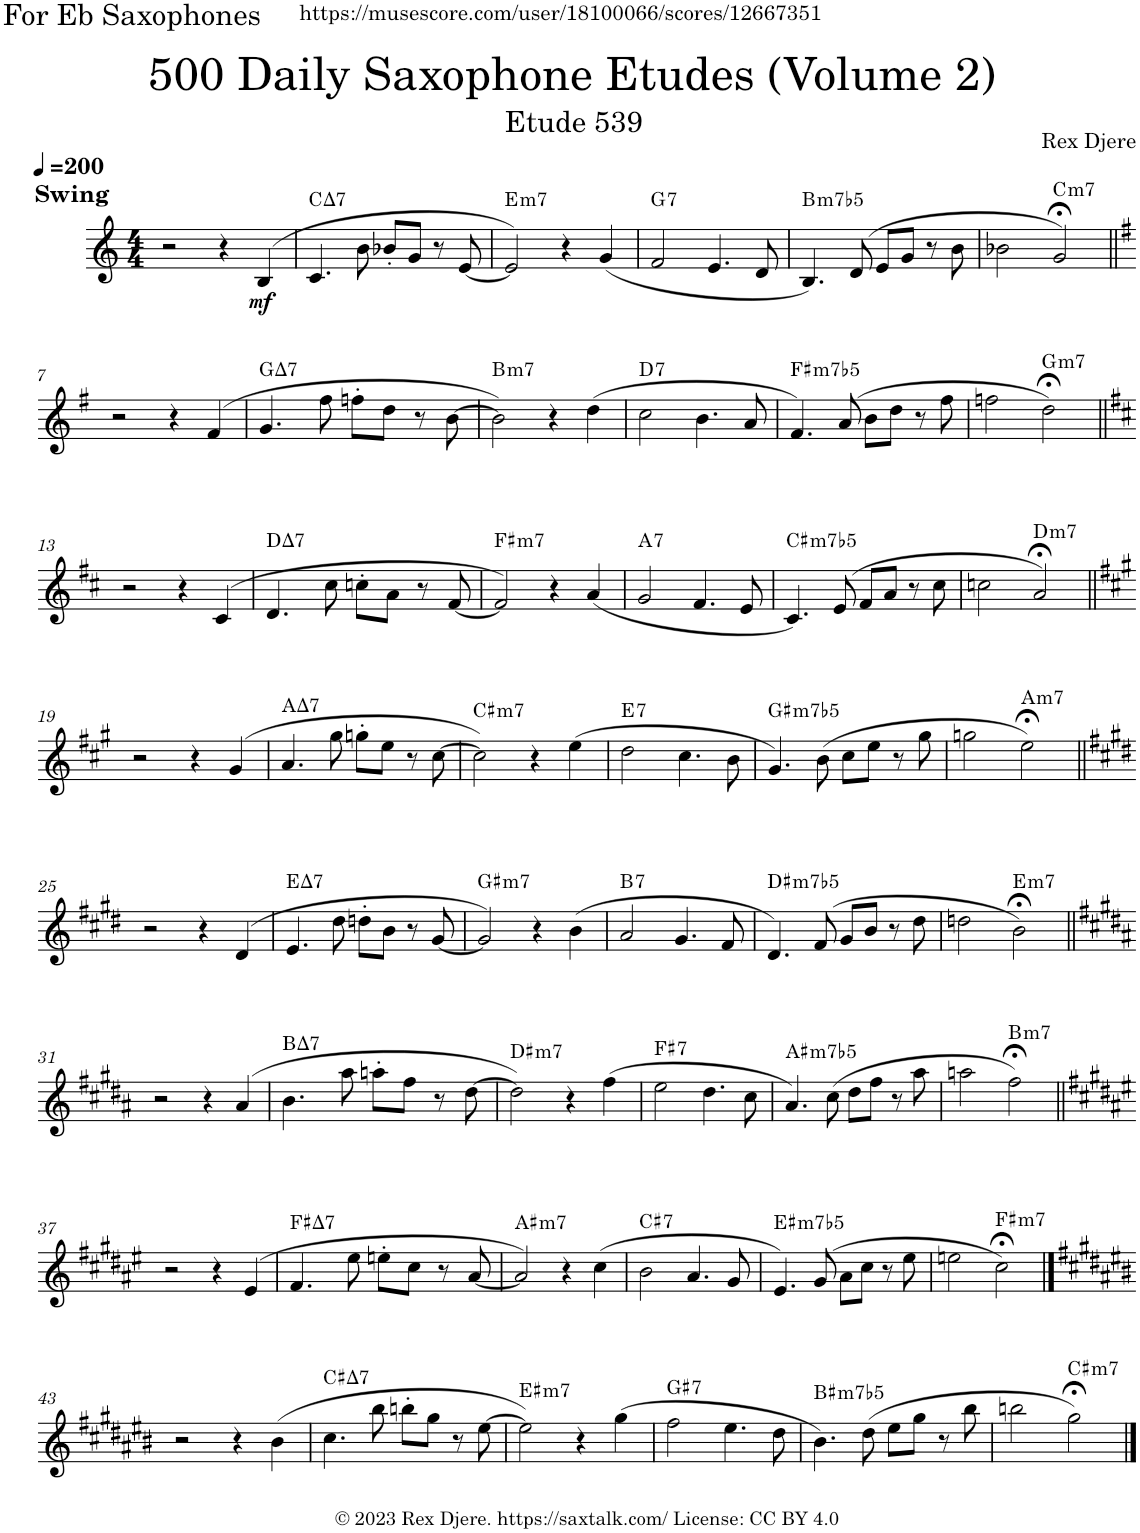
**kern	**dynam	**harte
*part1	*part1	*part1
*staff1	*staff1	*
*I"Alto Saxophone	*	*
*I'A. Sax.	*	*
*clefG2	*	*
*Trd5c9	*	*
*k[]	*	*
*M4/4	*	*
*MM200	*	*
=1	=1	=1
!LO:TX:a:B:t=Swing	!	!
2r	.	.
4r	.	.
!	!LO:DY:b	!
(4B/	mf	.
=2	=2	=2
!	!	!LO:H:kt=7
4.c/	.	C:maj7
8b\	.	.
8b-X'/L	.	.
8g/J	.	.
8r	.	.
[8e/	.	.
=3	=3	=3
!	!	!LO:H:kt=m7
2e/])	.	E:min7
4r	.	.
(4g/	.	.
=4	=4	=4
!	!	!LO:H:kt=7
2f/	.	G:7
4.e/	.	.
8d/	.	.
=5	=5	=5
!	!	!LO:H:kt=m7b5
4.B/)	.	B:hdim7
(8d/	.	.
8e/L	.	.
8g/J	.	.
8r	.	.
8b\	.	.
=6	=6	=6
2b-X\	.	.
!	!	!LO:H:kt=m7
2g;</)	.	C:min7
!!LO:LB:g=z
=7||	=7||	=7||
*k[f#]	*	*
2r	.	.
4r	.	.
(4f#/	.	.
=8	=8	=8
!	!	!LO:H:kt=7
4.g/	.	G:maj7
8ff#\	.	.
8ffn'\L	.	.
8dd\J	.	.
8r	.	.
[8b\	.	.
=9	=9	=9
!	!	!LO:H:kt=m7
2b\])	.	B:min7
4r	.	.
(4dd\	.	.
=10	=10	=10
!	!	!LO:H:kt=7
2cc\	.	D:7
4.b\	.	.
8a/	.	.
=11	=11	=11
!	!	!LO:H:kt=m7b5
4.f#/)	.	F#:hdim7
(8a/	.	.
8b\L	.	.
8dd\J	.	.
8r	.	.
8ff#\	.	.
=12	=12	=12
2ffn\	.	.
!	!	!LO:H:kt=m7
2dd;<\)	.	G:min7
!!LO:LB:g=z
=13||	=13||	=13||
*k[f#c#]	*	*
2r	.	.
4r	.	.
(4c#/	.	.
=14	=14	=14
!	!	!LO:H:kt=7
4.d/	.	D:maj7
8cc#\	.	.
8ccn'\L	.	.
8a\J	.	.
8r	.	.
[8f#/	.	.
=15	=15	=15
!	!	!LO:H:kt=m7
2f#/])	.	F#:min7
4r	.	.
(4a/	.	.
=16	=16	=16
!	!	!LO:H:kt=7
2g/	.	A:7
4.f#/	.	.
8e/	.	.
=17	=17	=17
!	!	!LO:H:kt=m7b5
4.c#/)	.	C#:hdim7
(8e/	.	.
8f#/L	.	.
8a/J	.	.
8r	.	.
8cc#\	.	.
=18	=18	=18
2ccn\	.	.
!	!	!LO:H:kt=m7
2a;</)	.	D:min7
!!LO:LB:g=z
=19||	=19||	=19||
*k[f#c#g#]	*	*
2r	.	.
4r	.	.
(4g#/	.	.
=20	=20	=20
!	!	!LO:H:kt=7
4.a/	.	A:maj7
8gg#\	.	.
8ggn'\L	.	.
8ee\J	.	.
8r	.	.
[8cc#\	.	.
=21	=21	=21
!	!	!LO:H:kt=m7
2cc#\])	.	C#:min7
4r	.	.
(4ee\	.	.
=22	=22	=22
!	!	!LO:H:kt=7
2dd\	.	E:7
4.cc#\	.	.
8b\	.	.
=23	=23	=23
!	!	!LO:H:kt=m7b5
4.g#/)	.	G#:hdim7
(8b\	.	.
8cc#\L	.	.
8ee\J	.	.
8r	.	.
8gg#\	.	.
=24	=24	=24
2ggn\	.	.
!	!	!LO:H:kt=m7
2ee;<\)	.	A:min7
!!LO:LB:g=z
=25||	=25||	=25||
*k[f#c#g#d#]	*	*
2r	.	.
4r	.	.
(4d#/	.	.
=26	=26	=26
!	!	!LO:H:kt=7
4.e/	.	E:maj7
8dd#\	.	.
8ddn'\L	.	.
8b\J	.	.
8r	.	.
[8g#/	.	.
=27	=27	=27
!	!	!LO:H:kt=m7
2g#/])	.	G#:min7
4r	.	.
(4b\	.	.
=28	=28	=28
!	!	!LO:H:kt=7
2a/	.	B:7
4.g#/	.	.
8f#/	.	.
=29	=29	=29
!	!	!LO:H:kt=m7b5
4.d#/)	.	D#:hdim7
(8f#/	.	.
8g#/L	.	.
8b/J	.	.
8r	.	.
8dd#\	.	.
=30	=30	=30
2ddn\	.	.
!	!	!LO:H:kt=m7
2b;<\)	.	E:min7
!!LO:LB:g=z
=31||	=31||	=31||
*k[f#c#g#d#a#]	*	*
2r	.	.
4r	.	.
(4a#/	.	.
=32	=32	=32
!	!	!LO:H:kt=7
4.b\	.	B:maj7
8aa#\	.	.
8aan'\L	.	.
8ff#\J	.	.
8r	.	.
[8dd#\	.	.
=33	=33	=33
!	!	!LO:H:kt=m7
2dd#\])	.	D#:min7
4r	.	.
(4ff#\	.	.
=34	=34	=34
!	!	!LO:H:kt=7
2ee\	.	F#:7
4.dd#\	.	.
8cc#\	.	.
=35	=35	=35
!	!	!LO:H:kt=m7b5
4.a#/)	.	A#:hdim7
(8cc#\	.	.
8dd#\L	.	.
8ff#\J	.	.
8r	.	.
8aa#\	.	.
=36	=36	=36
2aan\	.	.
!	!	!LO:H:kt=m7
2ff#;<\)	.	B:min7
!!LO:LB:g=z
=37||	=37||	=37||
*k[f#c#g#d#a#e#]	*	*
2r	.	.
4r	.	.
(4e#/	.	.
=38	=38	=38
!	!	!LO:H:kt=7
4.f#/	.	F#:maj7
8ee#\	.	.
8een'\L	.	.
8cc#\J	.	.
8r	.	.
[8a#/	.	.
=39	=39	=39
!	!	!LO:H:kt=m7
2a#/])	.	A#:min7
4r	.	.
(4cc#\	.	.
=40	=40	=40
!	!	!LO:H:kt=7
2b\	.	C#:7
4.a#/	.	.
8g#/	.	.
=41	=41	=41
!	!	!LO:H:kt=m7b5
4.e#/)	.	E#:hdim7
(8g#/	.	.
8a#\L	.	.
8cc#\J	.	.
8r	.	.
8ee#\	.	.
=42	=42	=42
2een\	.	.
!	!	!LO:H:kt=m7
2cc#;<\)	.	F#:min7
!!LO:LB:g=z
==43	==43	==43
*k[f#c#g#d#a#e#b#]	*	*
2r	.	.
4r	.	.
(4b#\	.	.
=44	=44	=44
!	!	!LO:H:kt=7
4.cc#\	.	C#:maj7
8bb#\	.	.
8bbn'\L	.	.
8gg#\J	.	.
8r	.	.
[8ee#\	.	.
=45	=45	=45
!	!	!LO:H:kt=m7
2ee#\])	.	E#:min7
4r	.	.
(4gg#\	.	.
=46	=46	=46
!	!	!LO:H:kt=7
2ff#\	.	G#:7
4.ee#\	.	.
8dd#\	.	.
=47	=47	=47
!	!	!LO:H:kt=m7b5
4.b#\)	.	B#:hdim7
(8dd#\	.	.
8ee#\L	.	.
8gg#\J	.	.
8r	.	.
8bb#\	.	.
=48	=48	=48
2bbn\	.	.
!	!	!LO:H:kt=m7
2gg#;<\)	.	C#:min7
==	==	==
*-	*-	*-
